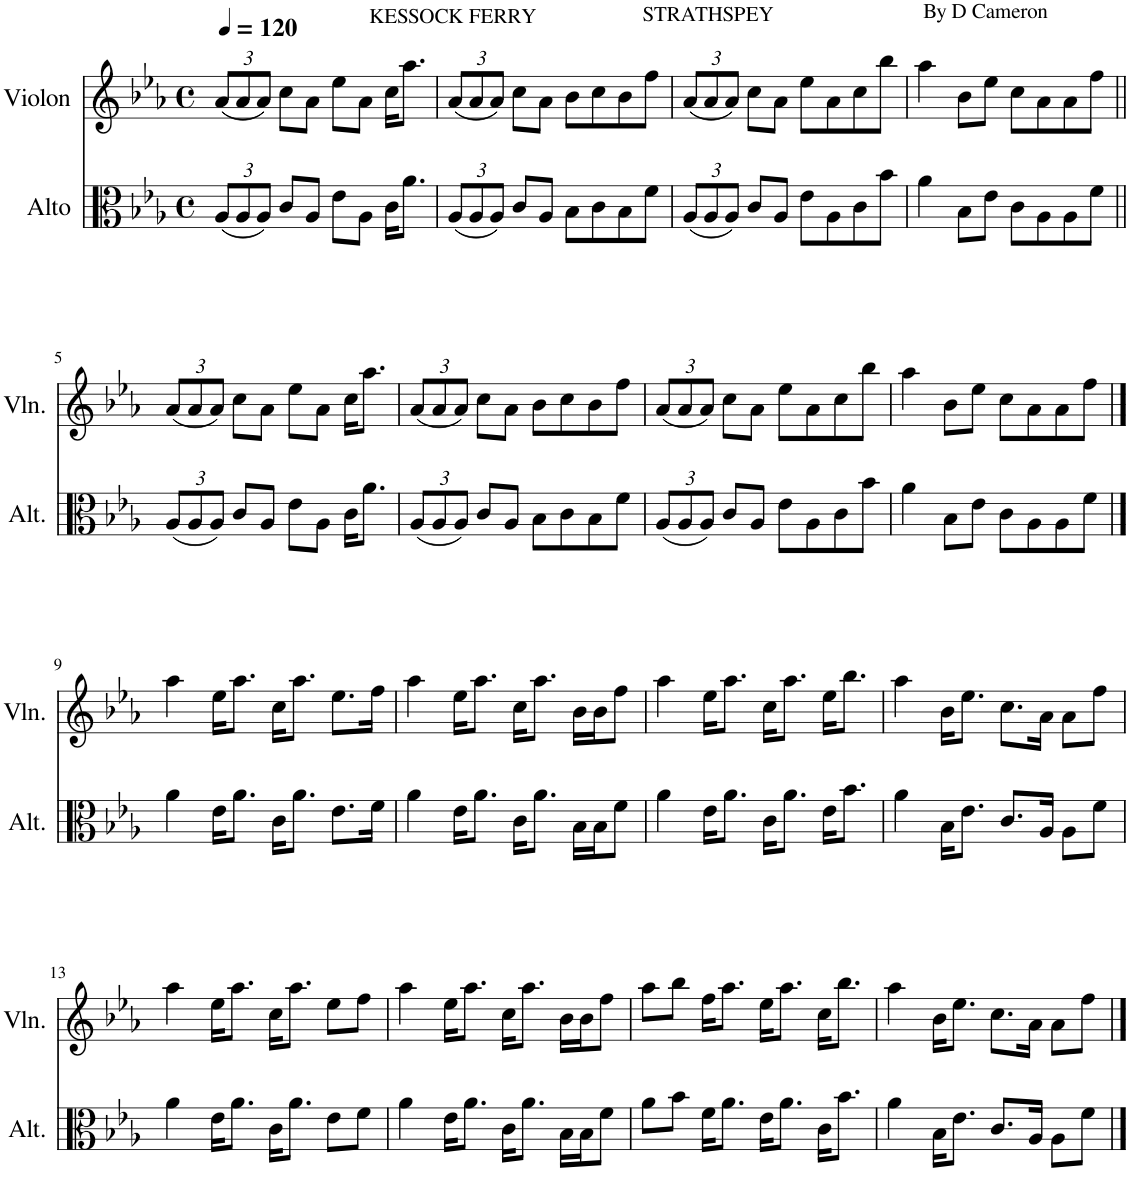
**kern	**kern
*part2	*part1
*staff2	*staff1
*I"Alto	*I"Violon
*I'Alt.	*I'Vln.
*clefC3	*clefG2
*k[b-e-a-]	*k[b-e-a-]
*M4/4	*M4/4
*met(c)	*met(c)
*MM120	*MM120
*Xbrackettup	*Xbrackettup
=1	=1
(12A-/L	(12a-/L
12A-/	12a-/
12A-/J)	12a-/J)
8c/L	8cc\L
8A-/J	8a-\J
!	!LO:TX:a:t=KESSOCK FERRY
8e-\L	8ee-\L
8A-\J	8a-\J
16c\KL	16cc\KL
8.a-\J	8.aa-\J
=2	=2
(12A-/L	(12a-/L
12A-/	12a-/
12A-/J)	12a-/J)
8c/L	8cc\L
8A-/J	8a-\J
8B-\L	8b-\L
8c\	8cc\
8B-\	8b-\
!	!LO:TX:a:t=STRATHSPEY
8f\J	8ff\J
=3	=3
(12A-/L	(12a-/L
12A-/	12a-/
12A-/J)	12a-/J)
8c/L	8cc\L
8A-/J	8a-\J
8e-\L	8ee-\L
8A-\	8a-\
8c\	8cc\
!	!LO:TX:a:t=By D Cameron
8b-\J	8bb-\J
=4	=4
4a-\	4aa-\
8B-\L	8b-\L
8e-\J	8ee-\J
8c\L	8cc\L
8A-\	8a-\
8A-\	8a-\
8f\J	8ff\J
!!LO:LB:g=z
=5||	=5||
(12A-/L	(12a-/L
12A-/	12a-/
12A-/J)	12a-/J)
8c/L	8cc\L
8A-/J	8a-\J
8e-\L	8ee-\L
8A-\J	8a-\J
16c\KL	16cc\KL
8.a-\J	8.aa-\J
=6	=6
(12A-/L	(12a-/L
12A-/	12a-/
12A-/J)	12a-/J)
8c/L	8cc\L
8A-/J	8a-\J
8B-\L	8b-\L
8c\	8cc\
8B-\	8b-\
8f\J	8ff\J
=7	=7
(12A-/L	(12a-/L
12A-/	12a-/
12A-/J)	12a-/J)
8c/L	8cc\L
8A-/J	8a-\J
8e-\L	8ee-\L
8A-\	8a-\
8c\	8cc\
8b-\J	8bb-\J
=8	=8
4a-\	4aa-\
8B-\L	8b-\L
8e-\J	8ee-\J
8c\L	8cc\L
8A-\	8a-\
8A-\	8a-\
8f\J	8ff\J
!!LO:LB:g=z
==9	==9
4a-\	4aa-\
16e-\KL	16ee-\KL
8.a-\J	8.aa-\J
16c\KL	16cc\KL
8.a-\J	8.aa-\J
8.e-\L	8.ee-\L
16f\Jk	16ff\Jk
=10	=10
4a-\	4aa-\
16e-\KL	16ee-\KL
8.a-\J	8.aa-\J
16c\KL	16cc\KL
8.a-\J	8.aa-\J
16B-\LL	16b-\LL
16B-\J	16b-\J
8f\J	8ff\J
=11	=11
4a-\	4aa-\
16e-\KL	16ee-\KL
8.a-\J	8.aa-\J
16c\KL	16cc\KL
8.a-\J	8.aa-\J
16e-\KL	16ee-\KL
8.b-\J	8.bb-\J
=12	=12
4a-\	4aa-\
16B-\KL	16b-\KL
8.e-\J	8.ee-\J
8.c/L	8.cc\L
16A-/Jk	16a-\Jk
8A-\L	8a-\L
8f\J	8ff\J
!!LO:LB:g=z
=13	=13
4a-\	4aa-\
16e-\KL	16ee-\KL
8.a-\J	8.aa-\J
16c\KL	16cc\KL
8.a-\J	8.aa-\J
8e-\L	8ee-\L
8f\J	8ff\J
=14	=14
4a-\	4aa-\
16e-\KL	16ee-\KL
8.a-\J	8.aa-\J
16c\KL	16cc\KL
8.a-\J	8.aa-\J
16B-\LL	16b-\LL
16B-\J	16b-\J
8f\J	8ff\J
=15	=15
8a-\L	8aa-\L
8b-\J	8bb-\J
16f\KL	16ff\KL
8.a-\J	8.aa-\J
16e-\KL	16ee-\KL
8.a-\J	8.aa-\J
16c\KL	16cc\KL
8.b-\J	8.bb-\J
=16	=16
4a-\	4aa-\
16B-\KL	16b-\KL
8.e-\J	8.ee-\J
8.c/L	8.cc\L
16A-/Jk	16a-\Jk
8A-\L	8a-\L
8f\J	8ff\J
==	==
*-	*-
